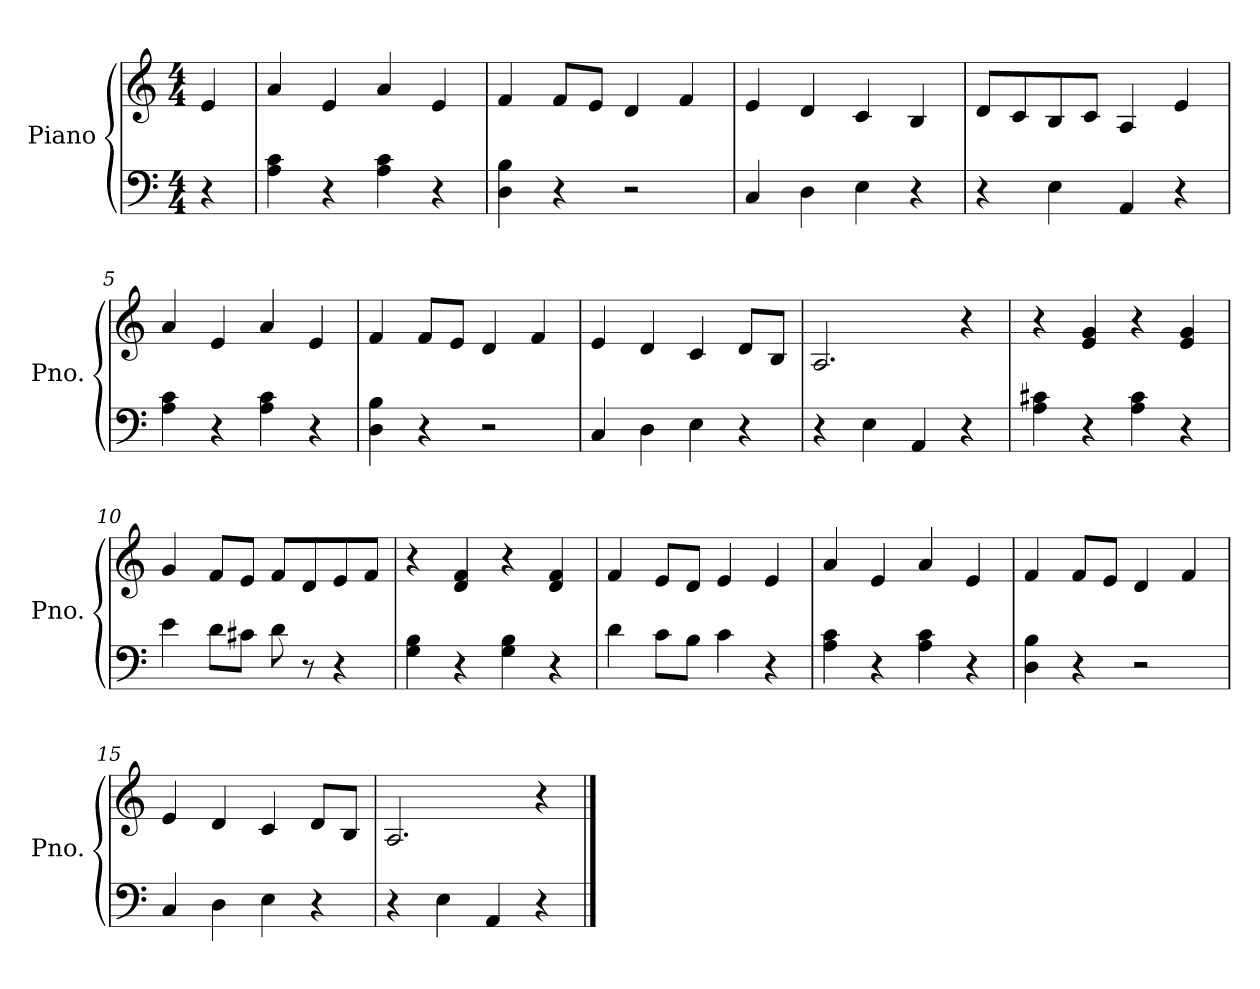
**kern	**kern
*part1	*part1
*staff2	*staff1
*I"Piano	*
*I'Pno.	*
*clefF4	*clefG2
*k[]	*k[]
*M4/4	*M4/4
=	=
4r	4e/
=1	=1
4A\ 4c\	4a/
4r	4e/
4A\ 4c\	4a/
4r	4e/
=2	=2
4D\ 4B\	4f/
4r	8f/L
.	8e/J
2r	4d/
.	4f/
=3	=3
4C/	4e/
4D\	4d/
4E\	4c/
4r	4B/
=4	=4
4r	8d/L
.	8c/
4E\	8B/
.	8c/J
4AA/	4A/
4r	4e/
!!LO:LB:g=z
=5	=5
4A\ 4c\	4a/
4r	4e/
4A\ 4c\	4a/
4r	4e/
=6	=6
4D\ 4B\	4f/
4r	8f/L
.	8e/J
2r	4d/
.	4f/
=7	=7
4C/	4e/
4D\	4d/
4E\	4c/
4r	8d/L
.	8B/J
=8	=8
4r	2.A/
4E\	.
4AA/	.
4r	4r
=9	=9
4A\ 4c#X\	4r
4r	4e/ 4g/
4A\ 4c#\	4r
4r	4e/ 4g/
!!LO:LB:g=z
=10	=10
4e\	4g/
8d\L	8f/L
8c#X\J	8e/J
8d\	8f/L
8r	8d/
4r	8e/
.	8f/J
=11	=11
4G\ 4B\	4r
4r	4d/ 4f/
4G\ 4B\	4r
4r	4d/ 4f/
=12	=12
4d\	4f/
8c\L	8e/L
8B\J	8d/J
4c\	4e/
4r	4e/
=13	=13
4A\ 4c\	4a/
4r	4e/
4A\ 4c\	4a/
4r	4e/
!!LO:LB:g=z
=14	=14
4D\ 4B\	4f/
4r	8f/L
.	8e/J
2r	4d/
.	4f/
=15	=15
4C/	4e/
4D\	4d/
4E\	4c/
4r	8d/L
.	8B/J
=16	=16
4r	2.A/
4E\	.
4AA/	.
4r	4r
==	==
*-	*-
